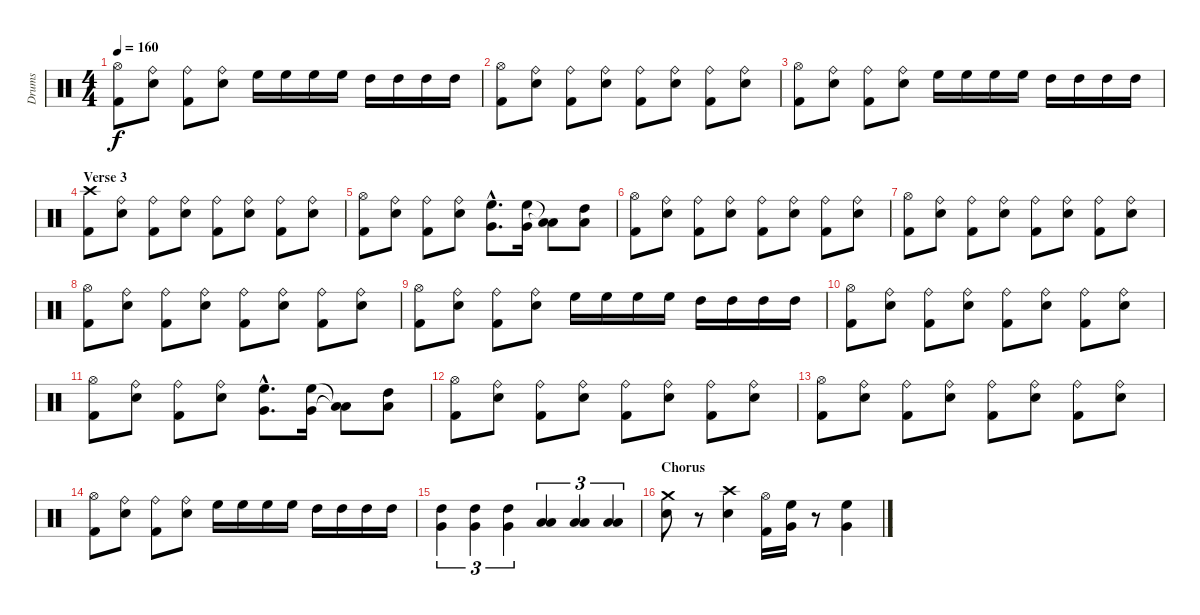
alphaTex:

\track ("Drums" "Drums") {instrument percussion}
\staff {score}
\articulation defaults
\ts (4 4)
\tempo 160
\clef neutral
\ks c
("Hi-Hat (open)" "Kick (hit) 2").8{dy f} ("Ride (bell)" "Snare (hit) 2").8 ("Ride (bell)" "Kick (hit) 2").8 ("Ride (bell)" "Snare (hit) 2").8 "High Floor Tom (hit)".16 "High Floor Tom (hit)".16 "High Floor Tom (hit)".16 "High Floor Tom (hit)".16 "High Tom (hit)".16 "High Tom (hit)".16 "High Tom (hit)".16 "High Tom (hit)".16 |
("Hi-Hat (open)" "Kick (hit) 2").8 ("Ride (bell)" "Snare (hit) 2").8 ("Ride (bell)" "Kick (hit) 2").8 ("Ride (bell)" "Snare (hit) 2").8 ("Ride (bell)" "Kick (hit) 2").8 ("Ride (bell)" "Snare (hit) 2").8 ("Ride (bell)" "Kick (hit) 2").8 ("Ride (bell)" "Snare (hit) 2").8 |
("Hi-Hat (open)" "Kick (hit) 2").8 ("Ride (bell)" "Snare (hit) 2").8 ("Ride (bell)" "Kick (hit) 2").8 ("Ride (bell)" "Snare (hit) 2").8 "High Floor Tom (hit)".16 "High Floor Tom (hit)".16 "High Floor Tom (hit)".16 "High Floor Tom (hit)".16 "High Tom (hit)".16 "High Tom (hit)".16 "High Tom (hit)".16 "High Tom (hit)".16 |
\section ("" "Verse 3")
("Crash high (hit)" "Kick (hit) 2").8 ("Ride (bell)" "Snare (hit) 2").8 ("Ride (bell)" "Kick (hit) 2").8 ("Ride (bell)" "Snare (hit) 2").8 ("Ride (bell)" "Kick (hit) 2").8 ("Ride (bell)" "Snare (hit) 2").8 ("Ride (bell)" "Kick (hit) 2").8 ("Ride (bell)" "Snare (hit) 2").8 |
("Hi-Hat (open)" "Kick (hit) 2").8 ("Ride (bell)" "Snare (hit) 2").8 ("Ride (bell)" "Kick (hit) 2").8 ("Ride (bell)" "Snare (hit) 2").8 ("High Floor Tom (hit)"{hac} "Very Low Tom (hit)"{hac}).8{d} ("High Floor Tom (hit)" "Very Low Tom (hit)").16 ("Low Floor Tom (hit)"{t} "Low Floor Tom (hit)"{t}).8 ("High Tom (hit)" "Low Floor Tom (hit)").8 |
("Hi-Hat (open)" "Kick (hit) 2").8 ("Ride (bell)" "Snare (hit) 2").8 ("Ride (bell)" "Kick (hit) 2").8 ("Ride (bell)" "Snare (hit) 2").8 ("Ride (bell)" "Kick (hit) 2").8 ("Ride (bell)" "Snare (hit) 2").8 ("Ride (bell)" "Kick (hit) 2").8 ("Ride (bell)" "Snare (hit) 2").8 |
("Hi-Hat (open)" "Kick (hit) 2").8 ("Ride (bell)" "Snare (hit) 2").8 ("Ride (bell)" "Kick (hit) 2").8 ("Ride (bell)" "Snare (hit) 2").8 ("Ride (bell)" "Kick (hit) 2").8 ("Ride (bell)" "Snare (hit) 2").8 ("Ride (bell)" "Kick (hit) 2").8 ("Ride (bell)" "Snare (hit) 2").8 |
("Hi-Hat (open)" "Kick (hit) 2").8 ("Ride (bell)" "Snare (hit) 2").8 ("Ride (bell)" "Kick (hit) 2").8 ("Ride (bell)" "Snare (hit) 2").8 ("Ride (bell)" "Kick (hit) 2").8 ("Ride (bell)" "Snare (hit) 2").8 ("Ride (bell)" "Kick (hit) 2").8 ("Ride (bell)" "Snare (hit) 2").8 |
("Hi-Hat (open)" "Kick (hit) 2").8 ("Ride (bell)" "Snare (hit) 2").8 ("Ride (bell)" "Kick (hit) 2").8 ("Ride (bell)" "Snare (hit) 2").8 "High Floor Tom (hit)".16 "High Floor Tom (hit)".16 "High Floor Tom (hit)".16 "High Floor Tom (hit)".16 "High Tom (hit)".16 "High Tom (hit)".16 "High Tom (hit)".16 "High Tom (hit)".16 |
("Hi-Hat (open)" "Kick (hit) 2").8 ("Ride (bell)" "Snare (hit) 2").8 ("Ride (bell)" "Kick (hit) 2").8 ("Ride (bell)" "Snare (hit) 2").8 ("Ride (bell)" "Kick (hit) 2").8 ("Ride (bell)" "Snare (hit) 2").8 ("Ride (bell)" "Kick (hit) 2").8 ("Ride (bell)" "Snare (hit) 2").8 |
("Hi-Hat (open)" "Kick (hit) 2").8 ("Ride (bell)" "Snare (hit) 2").8 ("Ride (bell)" "Kick (hit) 2").8 ("Ride (bell)" "Snare (hit) 2").8 ("High Floor Tom (hit)"{hac} "Very Low Tom (hit)"{hac}).8{d} ("High Floor Tom (hit)" "Very Low Tom (hit)").16 ("Low Floor Tom (hit)"{t} "Low Floor Tom (hit)"{t}).8 ("High Tom (hit)" "Low Floor Tom (hit)").8 |
("Hi-Hat (open)" "Kick (hit) 2").8 ("Ride (bell)" "Snare (hit) 2").8 ("Ride (bell)" "Kick (hit) 2").8 ("Ride (bell)" "Snare (hit) 2").8 ("Ride (bell)" "Kick (hit) 2").8 ("Ride (bell)" "Snare (hit) 2").8 ("Ride (bell)" "Kick (hit) 2").8 ("Ride (bell)" "Snare (hit) 2").8 |
("Hi-Hat (open)" "Kick (hit) 2").8 ("Ride (bell)" "Snare (hit) 2").8 ("Ride (bell)" "Kick (hit) 2").8 ("Ride (bell)" "Snare (hit) 2").8 ("Ride (bell)" "Kick (hit) 2").8 ("Ride (bell)" "Snare (hit) 2").8 ("Ride (bell)" "Kick (hit) 2").8 ("Ride (bell)" "Snare (hit) 2").8 |
("Hi-Hat (open)" "Kick (hit) 2").8 ("Ride (bell)" "Snare (hit) 2").8 ("Ride (bell)" "Kick (hit) 2").8 ("Ride (bell)" "Snare (hit) 2").8 "High Floor Tom (hit)".16 "High Floor Tom (hit)".16 "High Floor Tom (hit)".16 "High Floor Tom (hit)".16 "High Tom (hit)".16 "High Tom (hit)".16 "High Tom (hit)".16 "High Tom (hit)".16 |
("High Tom (hit)" "Very Low Tom (hit)").4{tu (3 2)} ("High Tom (hit)" "Very Low Tom (hit)").4{tu (3 2)} ("High Tom (hit)" "Very Low Tom (hit)").4{tu (3 2)} ("Low Tom (hit)" "Low Floor Tom (hit)").4{tu (3 2)} ("Low Tom (hit)" "Low Floor Tom (hit)").4{tu (3 2)} ("Low Tom (hit)" "Low Floor Tom (hit)").4{tu (3 2)} |
\section ("" "Chorus")
("Crash medium (hit)" "Snare (hit) 2").8 r.8 ("Crash high (hit)" "Snare (hit) 2").4 ("Hi-Hat (open)" "Kick (hit) 2").16 ("High Floor Tom (hit)" "Very Low Tom (hit)").16 r.8 ("High Floor Tom (hit)" "Very Low Tom (hit)").4
